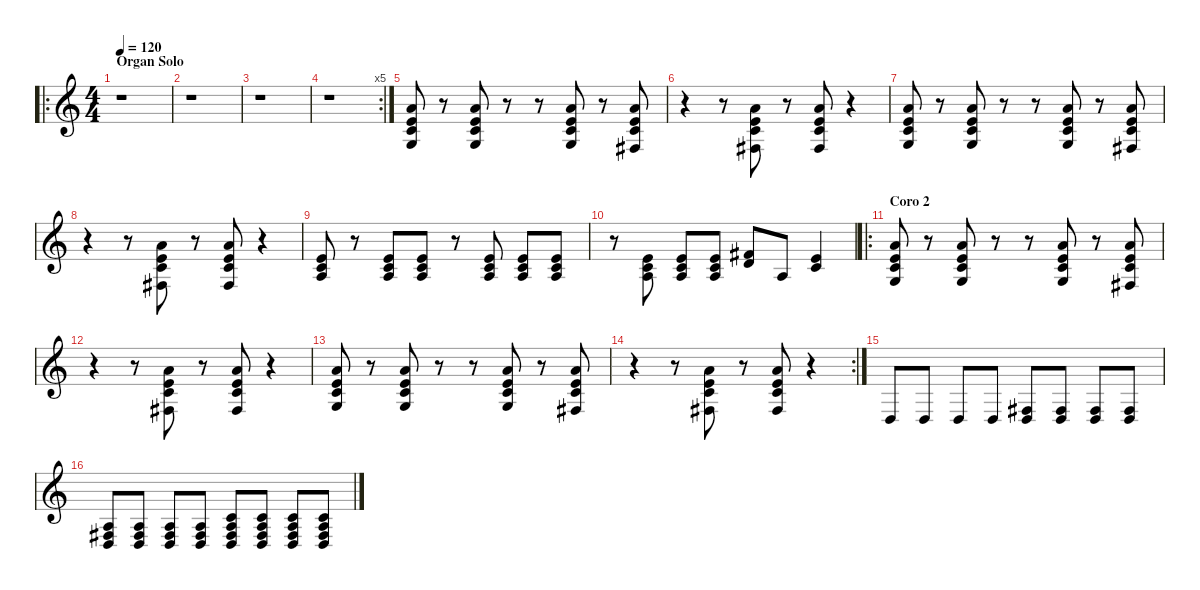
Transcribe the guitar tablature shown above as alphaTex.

\defaultSystemsLayout 4
\hideDynamics
\bracketExtendMode nobrackets
\singleTrackTrackNamePolicy hidden
\multiTrackTrackNamePolicy hidden
\firstSystemTrackNameMode fullname
\firstSystemTrackNameOrientation horizontal
\otherSystemsTrackNameOrientation horizontal
\track ("Keyboard 1" "el.pno.") {instrument electricpiano2}
\staff {score}
\tuning (E4 B3 G3 D3 A2 E2)
\ro
\ts (4 4)
\section ("" "Organ Solo")
\tempo 120
\clef g2
\ks c
r.1{dy f beam Down} |
r.1{beam Down} |
r.1{beam Down} |
\rc 5
r.1{beam Down} |
(5.1 5.2 5.3 5.4).8{beam Up} r.8{beam Up} (5.1 5.2 5.3 5.4).8{beam Up} r.8{beam Up} r.8{beam Up} (5.1 5.2 5.3 5.4).8{beam Up} r.8{beam Up} (5.1 5.2 5.3 4.4{acc #}).8{beam Up} |
r.4{beam Down} r.8{beam Down} (5.1 5.2 5.3 4.4{acc #}).8{beam Up} r.8{beam Up} (5.1 5.2 5.3 4.4{acc #}).8{beam Up} r.4{beam Up} |
(5.1 5.2 5.3 5.4).8{beam Up} r.8{beam Up} (5.1 5.2 5.3 5.4).8{beam Up} r.8{beam Up} r.8{beam Up} (5.1 5.2 5.3 5.4).8{beam Up} r.8{beam Up} (5.1 5.2 5.3 4.4{acc #}).8{beam Up} |
r.4{beam Down} r.8{beam Down} (5.1 5.2 5.3 4.4{acc #}).8{beam Up} r.8{beam Up} (5.1 5.2 5.3 4.4{acc #}).8{beam Up} r.4{beam Up} |
(5.2 5.3 7.4).8{beam Up} r.8{beam Up} (5.2 5.3 7.4).8{beam Up} (5.2 5.3 7.4).8{beam Up} r.8{beam Up} (5.2 5.3 7.4).8{beam Up} (5.2 5.3 7.4).8{beam Up} (5.2 5.3 7.4).8{beam Up} |
r.8{beam Down} (5.2 5.3 7.4).8{beam Up} (5.2 5.3 7.4).8{beam Up} (5.2 5.3 7.4).8{beam Up} (7.2{acc #} 7.3).8{beam Up} 7.4.8{beam Up} (5.2 5.3).4{beam Up} |
\ro
\section ("" "Coro 2")
(5.1 5.2 5.3 5.4).8{beam Up} r.8{beam Up} (5.1 5.2 5.3 5.4).8{beam Up} r.8{beam Up} r.8{beam Up} (5.1 5.2 5.3 5.4).8{beam Up} r.8{beam Up} (5.1 5.2 5.3 4.4{acc #}).8{beam Up} |
r.4{beam Down} r.8{beam Down} (5.1 5.2 5.3 4.4{acc #}).8{beam Up} r.8{beam Up} (5.1 5.2 5.3 4.4{acc #}).8{beam Up} r.4{beam Up} |
(5.1 5.2 5.3 5.4).8{beam Up} r.8{beam Up} (5.1 5.2 5.3 5.4).8{beam Up} r.8{beam Up} r.8{beam Up} (5.1 5.2 5.3 5.4).8{beam Up} r.8{beam Up} (5.1 5.2 5.3 4.4{acc #}).8{beam Up} |
\rc 2
r.4{beam Down} r.8{beam Down} (5.1 5.2 5.3 4.4{acc #}).8{beam Up} r.8{beam Up} (5.1 5.2 5.3 4.4{acc #}).8{beam Up} r.4{beam Up} |
10.6.8{beam Up} 10.6.8{beam Up} 10.6.8{beam Up} 10.6.8{beam Up} (9.5{acc #} 10.6).8{beam Up} (9.5{acc #} 10.6).8{beam Up} (9.5{acc #} 10.6).8{beam Up} (9.5{acc #} 10.6).8{beam Up} |
(7.4 9.5{acc #} 10.6).8{beam Up} (7.4 9.5{acc #} 10.6).8{beam Up} (7.4 9.5{acc #} 10.6).8{beam Up} (7.4 9.5{acc #} 10.6).8{beam Up} (5.3 7.4 9.5{acc #} 10.6).8{beam Up} (5.3 7.4 9.5{acc #} 10.6).8{beam Up} (5.3 7.4 9.5{acc #} 10.6).8{beam Up} (5.3 7.4 9.5{acc #} 10.6).8{beam Up}
